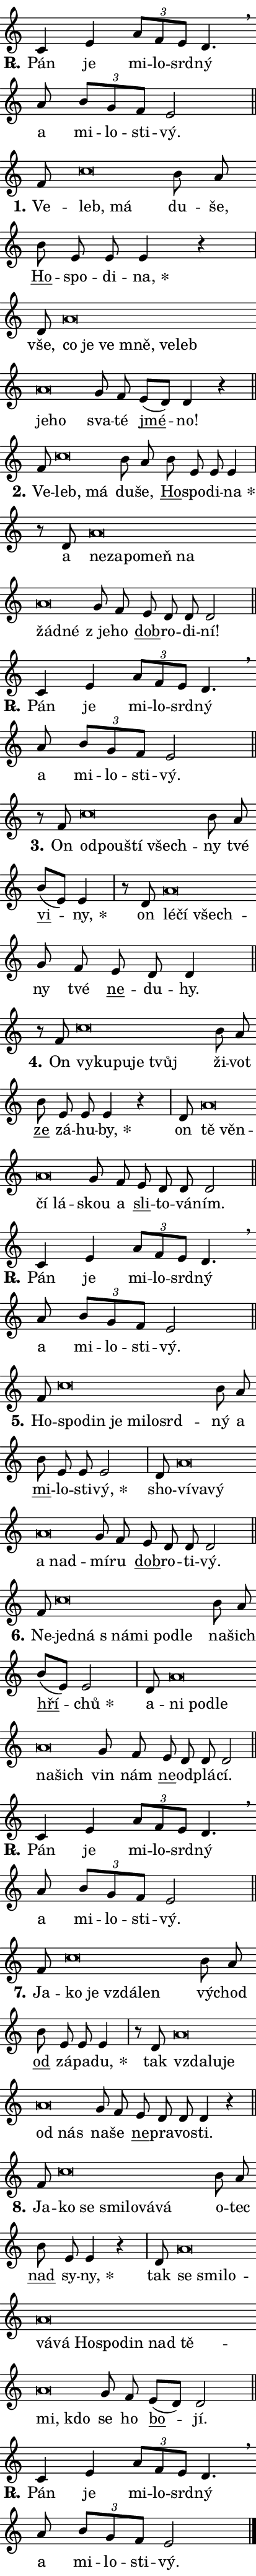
\version "2.22.1"
\header { tagline = "" }
\paper {
  indent = 0\cm
  top-margin = 0\cm
  right-margin = 0\cm
  bottom-margin = 0\cm
  left-margin = 0\cm
  paper-width = 7\cm
  page-breaking = #ly:one-page-breaking
  system-system-spacing.basic-distance = #11
  score-system-spacing.basic-distance = #11.3
  ragged-last = ##f
}


%% Author: Thomas Morley
%% https://lists.gnu.org/archive/html/lilypond-user/2020-05/msg00002.html
#(define (line-position grob)
"Returns position of @var[grob} in current system:
   @code{'start}, if at first time-step
   @code{'end}, if at last time-step
   @code{'middle} otherwise
"
  (let* ((col (ly:item-get-column grob))
         (ln (ly:grob-object col 'left-neighbor))
         (rn (ly:grob-object col 'right-neighbor))
         (col-to-check-left (if (ly:grob? ln) ln col))
         (col-to-check-right (if (ly:grob? rn) rn col))
         (break-dir-left
           (and
             (ly:grob-property col-to-check-left 'non-musical #f)
             (ly:item-break-dir col-to-check-left)))
         (break-dir-right
           (and
             (ly:grob-property col-to-check-right 'non-musical #f)
             (ly:item-break-dir col-to-check-right))))
        (cond ((eqv? 1 break-dir-left) 'start)
              ((eqv? -1 break-dir-right) 'end)
              (else 'middle))))

#(define (tranparent-at-line-position vctor)
  (lambda (grob)
  "Relying on @code{line-position} select the relevant enry from @var{vctor}.
Used to determine transparency,"
    (case (line-position grob)
      ((end) (not (vector-ref vctor 0)))
      ((middle) (not (vector-ref vctor 1)))
      ((start) (not (vector-ref vctor 2))))))

noteHeadBreakVisibility =
#(define-music-function (break-visibility)(vector?)
"Makes @code{NoteHead}s transparent relying on @var{break-visibility}"
#{
  \override NoteHead.transparent =
    #(tranparent-at-line-position break-visibility)
#})

#(define delete-ledgers-for-transparent-note-heads
  (lambda (grob)
    "Reads whether a @code{NoteHead} is transparent.
If so this @code{NoteHead} is removed from @code{'note-heads} from
@var{grob}, which is supposed to be @code{LedgerLineSpanner}.
As a result ledgers are not printed for this @code{NoteHead}"
    (let* ((nhds-array (ly:grob-object grob 'note-heads))
           (nhds-list
             (if (ly:grob-array? nhds-array)
                 (ly:grob-array->list nhds-array)
                 '()))
           ;; Relies on the transparent-property being done before
           ;; Staff.LedgerLineSpanner.after-line-breaking is executed.
           ;; This is fragile ...
           (to-keep
             (remove
               (lambda (nhd)
                 (ly:grob-property nhd 'transparent #f))
               nhds-list)))
      ;; TODO find a better method to iterate over grob-arrays, similiar
      ;; to filter/remove etc for lists
      ;; For now rebuilt from scratch
      (set! (ly:grob-object grob 'note-heads)  '())
      (for-each
        (lambda (nhd)
          (ly:pointer-group-interface::add-grob grob 'note-heads nhd))
        to-keep))))

hideNotes = {
  \noteHeadBreakVisibility #begin-of-line-visible
}
unHideNotes = {
  \noteHeadBreakVisibility #all-visible
}

% work-around for resetting accidentals
% https://lilypond.org/doc/v2.23/Documentation/notation/displaying-rhythms#unmetered-music
cadenzaMeasure = {
  \cadenzaOff
  \partial 1024 s1024
  \cadenzaOn
}

#(define-markup-command (accent layout props text) (markup?)
  "Underline accented syllable"
  (interpret-markup layout props
    #{\markup \override #'(offset . 4.3) \underline { #text }#}))

responsum = \markup \concat {
  "R" \hspace #-1.05 \path #0.1 #'((moveto 0 0.07) (lineto 0.9 0.8)) \hspace #0.05 "."
}

\layout {
    \context {
        \Staff
        \remove "Time_signature_engraver"
        \override LedgerLineSpanner.after-line-breaking = #delete-ledgers-for-transparent-note-heads
    }
    \context {
        \Voice {
            \override NoteHead.output-attributes = #'((class . "notehead"))
            \override Hairpin.height = #0.55
        }
    }
    \context {
        \Lyrics {
            \override StanzaNumber.output-attributes = #'((class . "stanzanumber"))
            \override LyricSpace.minimum-distance = #0.9
            \override LyricText.font-name = #"TeX Gyre Schola"
            \override LyricText.font-size = 1
            \override StanzaNumber.font-name = #"TeX Gyre Schola Bold"
            \override StanzaNumber.font-size = 1
        }
    }
}

% magnetic-lyrics.ily
%
%   written by
%     Jean Abou Samra <jean@abou-samra.fr>
%     Werner Lemberg <wl@gnu.org>
%
%   adapted by
%     Jiri Hon <jiri.hon@gmail.com>
%
% Version 2022-Apr-15

% https://www.mail-archive.com/lilypond-user@gnu.org/msg149350.html

#(define (Left_hyphen_pointer_engraver context)
   "Collect syllable-hyphen-syllable occurrences in lyrics and store
them in properties.  This engraver only looks to the left.  For
example, if the lyrics input is @code{foo -- bar}, it does the
following.

@itemize @bullet
@item
Set the @code{text} property of the @code{LyricHyphen} grob between
@q{foo} and @q{bar} to @code{foo}.

@item
Set the @code{left-hyphen} property of the @code{LyricText} grob with
text @q{foo} to the @code{LyricHyphen} grob between @q{foo} and
@q{bar}.
@end itemize

Use this auxiliary engraver in combination with the
@code{lyric-@/text::@/apply-@/magnetic-@/offset!} hook."
   (let ((hyphen #f)
         (text #f))
     (make-engraver
      (acknowledgers
       ((lyric-syllable-interface engraver grob source-engraver)
        (set! text grob)))
      (end-acknowledgers
       ((lyric-hyphen-interface engraver grob source-engraver)
        ;(when (not (grob::has-interface grob 'lyric-space-interface))
          (set! hyphen grob)));)
      ((stop-translation-timestep engraver)
       (when (and text hyphen)
         (ly:grob-set-object! text 'left-hyphen hyphen))
       (set! text #f)
       (set! hyphen #f)))))

#(define (lyric-text::apply-magnetic-offset! grob)
   "If the space between two syllables is less than the value in
property @code{LyricText@/.details@/.squash-threshold}, move the right
syllable to the left so that it gets concatenated with the left
syllable.

Use this function as a hook for
@code{LyricText@/.after-@/line-@/breaking} if the
@code{Left_@/hyphen_@/pointer_@/engraver} is active."
   (let ((hyphen (ly:grob-object grob 'left-hyphen #f)))
     (when hyphen
       (let ((left-text (ly:spanner-bound hyphen LEFT)))
         (when (grob::has-interface left-text 'lyric-syllable-interface)
           (let* ((common (ly:grob-common-refpoint grob left-text X))
                  (this-x-ext (ly:grob-extent grob common X))
                  (left-x-ext
                   (begin
                     ;; Trigger magnetism for left-text.
                     (ly:grob-property left-text 'after-line-breaking)
                     (ly:grob-extent left-text common X)))
                  ;; `delta` is the gap width between two syllables.
                  (delta (- (interval-start this-x-ext)
                            (interval-end left-x-ext)))
                  (details (ly:grob-property grob 'details))
                  (threshold (assoc-get 'squash-threshold details 0.2)))
             (when (< delta threshold)
               (let* (;; We have to manipulate the input text so that
                      ;; ligatures crossing syllable boundaries are not
                      ;; disabled.  For languages based on the Latin
                      ;; script this is essentially a beautification.
                      ;; However, for non-Western scripts it can be a
                      ;; necessity.
                      (lt (ly:grob-property left-text 'text))
                      (rt (ly:grob-property grob 'text))
                      (is-space (grob::has-interface hyphen 'lyric-space-interface))
                      (space (if is-space " " ""))
                      (space-markup (grob-interpret-markup grob " "))
                      (space-size (interval-length (ly:stencil-extent space-markup X)))
                      (extra-delta (if is-space space-size 0))
                      ;; Append new syllable.
                      (ltrt-space (if (and (string? lt) (string? rt))
                                (string-append lt space rt)
                                (make-concat-markup (list lt space rt))))
                      ;; Right-align `ltrt` to the right side.
                      (ltrt-space-markup (grob-interpret-markup
                               grob
                               (make-translate-markup
                                (cons (interval-length this-x-ext) 0)
                                (make-right-align-markup ltrt-space)))))
                 (begin
                   ;; Don't print `left-text`.
                   (ly:grob-set-property! left-text 'stencil #f)
                   ;; Set text and stencil (which holds all collected
                   ;; syllables so far) and shift it to the left.
                   (ly:grob-set-property! grob 'text ltrt-space)
                   (ly:grob-set-property! grob 'stencil ltrt-space-markup)
                   (ly:grob-translate-axis! grob (- (- delta extra-delta)) X))))))))))


#(define (lyric-hyphen::displace-bounds-first grob)
   ;; Make very sure this callback isn't triggered too early.
   (let ((left (ly:spanner-bound grob LEFT))
         (right (ly:spanner-bound grob RIGHT)))
     (ly:grob-property left 'after-line-breaking)
     (ly:grob-property right 'after-line-breaking)
     (ly:lyric-hyphen::print grob)))

squashThreshold = #0.4

\layout {
  \context {
    \Lyrics
    \consists #Left_hyphen_pointer_engraver
    \override LyricText.after-line-breaking =
      #lyric-text::apply-magnetic-offset!
    \override LyricHyphen.stencil = #lyric-hyphen::displace-bounds-first
    \override LyricText.details.squash-threshold = \squashThreshold
    \override LyricHyphen.minimum-distance = 0
    \override LyricHyphen.minimum-length = \squashThreshold
  }
}

squash = \override LyricText.details.squash-threshold = 9999
unSquash = \override LyricText.details.squash-threshold = \squashThreshold

left = \override LyricText.self-alignment-X = #LEFT
unLeft = \revert LyricText.self-alignment-X

starOffset = #(lambda (grob) 
                (let ((x_offset (ly:self-alignment-interface::aligned-on-x-parent grob)))
                  (if (= x_offset 0) 0 (+ x_offset 1.2))))

star = #(define-music-function (syllable)(string?)
"Append star separator at the end of a syllable"
#{
  \once \override LyricText.X-offset = #starOffset
  \lyricmode { \markup {
    #syllable
    \override #'((font-name . "TeX Gyre Schola Bold")) \hspace #0.2 \lower #0.65 \larger "*"
  } }
#})

starAccent = #(define-music-function (syllable)(string?)
"Append star separator at the end of a syllable and make accent"
#{
  \once \override LyricText.X-offset = #starOffset
  \lyricmode { \markup {
    \accent #syllable
    \override #'((font-name . "TeX Gyre Schola Bold")) \hspace #0.2 \lower #0.65 \larger "*"
  } }
#})

breath = #(define-music-function (syllable)(string?)
"Append breathing indicator at the end of a syllable"
#{
  \lyricmode { \markup { #syllable "+" } }
#})

optionalBreath = #(define-music-function (syllable)(string?)
"Append optional breathing indicator at the end of a syllable"
#{
  \lyricmode { \markup { #syllable "(+)" } }
#})


\score {
    <<
        \new Voice = "melody" { \cadenzaOn \key c \major \relative { c'4 e \tuplet 3/2 { a8[ f e] } d4. \breathe \bar "" a'8 \tuplet 3/2 { b[ g f] } e2 \cadenzaMeasure \bar "||" \break } }
        \new Lyrics \lyricsto "melody" { \lyricmode { \set stanza = \responsum
Pán je mi -- lo -- srd -- ný a mi -- lo -- sti -- vý. } }
    >>
    \layout {}
}

\score {
    <<
        \new Voice = "melody" { \cadenzaOn \key c \major \relative { f'8 c'\breve*1/16 \hideNotes \breve*1/16 \bar "" \unHideNotes b8 a \bar "" b e, e e4 r \cadenzaMeasure \bar "|" d8 a'\breve*1/16 \hideNotes \breve*1/16 \bar "" \breve*1/16 \bar "" \breve*1/16 \bar "" \breve*1/16 \bar "" \breve*1/16 \bar "" \breve*1/16 \breve*1/16 \bar "" \unHideNotes g8 f \bar "" e[( d)] d4 r \cadenzaMeasure \bar "||" \break } }
        \new Lyrics \lyricsto "melody" { \lyricmode { \set stanza = "1."
Ve -- \left leb, \squash má \unLeft \unSquash du -- še, \markup \accent Ho -- spo -- di -- \star na, vše, \left co \squash je ve mně, ve -- leb je -- ho \unLeft \unSquash sva -- té \markup \accent jmé -- no! } }
    >>
    \layout {}
}

\score {
    <<
        \new Voice = "melody" { \cadenzaOn \key c \major \relative { f'8 c'\breve*1/16 \hideNotes \breve*1/16 \bar "" \unHideNotes b8 a \bar "" b e, e e4 \cadenzaMeasure \bar "|" r8 d8 a'\breve*1/16 \hideNotes \breve*1/16 \bar "" \breve*1/16 \bar "" \breve*1/16 \bar "" \breve*1/16 \bar "" \breve*1/16 \breve*1/16 \bar "" \unHideNotes g8 f \bar "" e d d d2 \cadenzaMeasure \bar "||" \break } }
        \new Lyrics \lyricsto "melody" { \lyricmode { \set stanza = "2."
Ve -- \left leb, \squash má \unLeft \unSquash du -- še, \markup \accent Ho -- spo -- di -- \star na a \left ne -- \squash za -- po -- meň na žád -- né \unLeft \unSquash "z je" -- ho \markup \accent dob -- ro -- di -- ní! } }
    >>
    \layout {}
}

\score {
    <<
        \new Voice = "melody" { \cadenzaOn \key c \major \relative { c'4 e \tuplet 3/2 { a8[ f e] } d4. \breathe \bar "" a'8 \tuplet 3/2 { b[ g f] } e2 \cadenzaMeasure \bar "||" \break } }
        \new Lyrics \lyricsto "melody" { \lyricmode { \set stanza = \responsum
Pán je mi -- lo -- srd -- ný a mi -- lo -- sti -- vý. } }
    >>
    \layout {}
}

\score {
    <<
        \new Voice = "melody" { \cadenzaOn \key c \major \relative { r8 f'8 c'\breve*1/16 \hideNotes \breve*1/16 \bar "" \breve*1/16 \breve*1/16 \bar "" \unHideNotes b8 a \bar "" b[( e,)] e4 \cadenzaMeasure \bar "|" r8 d8 a'\breve*1/16 \hideNotes \breve*1/16 \breve*1/16 \bar "" \unHideNotes g8 f \bar "" e d d4 \cadenzaMeasure \bar "||" \break } }
        \new Lyrics \lyricsto "melody" { \lyricmode { \set stanza = "3."
On \left od -- \squash pou -- ští všech -- \unLeft \unSquash ny tvé \markup \accent vi -- \star ny, on \left lé -- \squash čí všech -- \unLeft \unSquash ny tvé \markup \accent ne -- du -- hy. } }
    >>
    \layout {}
}

\score {
    <<
        \new Voice = "melody" { \cadenzaOn \key c \major \relative { r8 f'8 c'\breve*1/16 \hideNotes \breve*1/16 \bar "" \breve*1/16 \bar "" \breve*1/16 \breve*1/16 \bar "" \unHideNotes b8 a \bar "" b e, e e4 r \cadenzaMeasure \bar "|" d8 a'\breve*1/16 \hideNotes \breve*1/16 \bar "" \breve*1/16 \breve*1/16 \bar "" \unHideNotes g8 f \bar "" e d d d2 \cadenzaMeasure \bar "||" \break } }
        \new Lyrics \lyricsto "melody" { \lyricmode { \set stanza = "4."
On \left vy -- \squash ku -- pu -- je tvůj \unLeft \unSquash ži -- vot \markup \accent ze zá -- hu -- \star by, on \left tě \squash věn -- čí lá -- \unLeft \unSquash skou a \markup \accent sli -- to -- vá -- ním. } }
    >>
    \layout {}
}

\score {
    <<
        \new Voice = "melody" { \cadenzaOn \key c \major \relative { c'4 e \tuplet 3/2 { a8[ f e] } d4. \breathe \bar "" a'8 \tuplet 3/2 { b[ g f] } e2 \cadenzaMeasure \bar "||" \break } }
        \new Lyrics \lyricsto "melody" { \lyricmode { \set stanza = \responsum
Pán je mi -- lo -- srd -- ný a mi -- lo -- sti -- vý. } }
    >>
    \layout {}
}

\score {
    <<
        \new Voice = "melody" { \cadenzaOn \key c \major \relative { f'8 c'\breve*1/16 \hideNotes \breve*1/16 \bar "" \breve*1/16 \bar "" \breve*1/16 \bar "" \breve*1/16 \breve*1/16 \bar "" \unHideNotes b8 a \bar "" b e, e e2 \cadenzaMeasure \bar "|" d8 a'\breve*1/16 \hideNotes \breve*1/16 \bar "" \breve*1/16 \bar "" \breve*1/16 \breve*1/16 \bar "" \unHideNotes g8 f \bar "" e d d d2 \cadenzaMeasure \bar "||" \break } }
        \new Lyrics \lyricsto "melody" { \lyricmode { \set stanza = "5."
Ho -- \left spo -- \squash din je mi -- lo -- srd -- \unLeft \unSquash ný a \markup \accent mi -- lo -- sti -- \star vý, sho -- \left ví -- \squash va -- vý a nad -- \unLeft \unSquash mí -- ru \markup \accent dob -- ro -- ti -- vý. } }
    >>
    \layout {}
}

\score {
    <<
        \new Voice = "melody" { \cadenzaOn \key c \major \relative { f'8 c'\breve*1/16 \hideNotes \breve*1/16 \bar "" \breve*1/16 \bar "" \breve*1/16 \bar "" \breve*1/16 \breve*1/16 \bar "" \unHideNotes b8 a \bar "" b[( e,)] e2 \cadenzaMeasure \bar "|" d8 a'\breve*1/16 \hideNotes \breve*1/16 \bar "" \breve*1/16 \bar "" \breve*1/16 \breve*1/16 \bar "" \unHideNotes g8 f \bar "" e d d d2 \cadenzaMeasure \bar "||" \break } }
        \new Lyrics \lyricsto "melody" { \lyricmode { \set stanza = "6."
Ne -- \left jed -- \squash ná "s ná" -- mi po -- dle \unLeft \unSquash na -- šich \markup \accent hří -- \star chů a -- \left ni \squash po -- dle na -- šich \unLeft \unSquash vin nám \markup \accent ne -- od -- plá -- cí. } }
    >>
    \layout {}
}

\score {
    <<
        \new Voice = "melody" { \cadenzaOn \key c \major \relative { c'4 e \tuplet 3/2 { a8[ f e] } d4. \breathe \bar "" a'8 \tuplet 3/2 { b[ g f] } e2 \cadenzaMeasure \bar "||" \break } }
        \new Lyrics \lyricsto "melody" { \lyricmode { \set stanza = \responsum
Pán je mi -- lo -- srd -- ný a mi -- lo -- sti -- vý. } }
    >>
    \layout {}
}

\score {
    <<
        \new Voice = "melody" { \cadenzaOn \key c \major \relative { f'8 c'\breve*1/16 \hideNotes \breve*1/16 \bar "" \breve*1/16 \breve*1/16 \bar "" \unHideNotes b8 a \bar "" b e, e e4 \cadenzaMeasure \bar "|" r8 d8 a'\breve*1/16 \hideNotes \breve*1/16 \bar "" \breve*1/16 \bar "" \breve*1/16 \breve*1/16 \bar "" \unHideNotes g8 f \bar "" e d d d4 r \cadenzaMeasure \bar "||" \break } }
        \new Lyrics \lyricsto "melody" { \lyricmode { \set stanza = "7."
Ja -- \left ko \squash je vzdá -- len \unLeft \unSquash vý -- chod \markup \accent od zá -- pa -- \star du, tak \left vzda -- \squash lu -- je od nás \unLeft \unSquash na -- še \markup \accent ne -- pra -- vo -- sti. } }
    >>
    \layout {}
}

\score {
    <<
        \new Voice = "melody" { \cadenzaOn \key c \major \relative { f'8 c'\breve*1/16 \hideNotes \breve*1/16 \bar "" \breve*1/16 \bar "" \breve*1/16 \bar "" \breve*1/16 \breve*1/16 \bar "" \unHideNotes b8 a \bar "" b e, e4 r \cadenzaMeasure \bar "|" d8 a'\breve*1/16 \hideNotes \breve*1/16 \bar "" \breve*1/16 \bar "" \breve*1/16 \bar "" \breve*1/16 \bar "" \breve*1/16 \bar "" \breve*1/16 \bar "" \breve*1/16 \bar "" \breve*1/16 \bar "" \breve*1/16 \bar "" \breve*1/16 \breve*1/16 \bar "" \unHideNotes g8 f \bar "" e[( d)] d2 \cadenzaMeasure \bar "||" \break } }
        \new Lyrics \lyricsto "melody" { \lyricmode { \set stanza = "8."
Ja -- \left ko \squash se smi -- lo -- vá -- vá \unLeft \unSquash o -- tec \markup \accent nad sy -- \star ny, tak \left se \squash smi -- lo -- vá -- vá Ho -- spo -- din nad tě -- mi, kdo \unLeft \unSquash se ho \markup \accent bo -- jí. } }
    >>
    \layout {}
}

\score {
    <<
        \new Voice = "melody" { \cadenzaOn \key c \major \relative { c'4 e \tuplet 3/2 { a8[ f e] } d4. \breathe \bar "" a'8 \tuplet 3/2 { b[ g f] } e2 \cadenzaMeasure \bar "||" \break } \bar "|." }
        \new Lyrics \lyricsto "melody" { \lyricmode { \set stanza = \responsum
Pán je mi -- lo -- srd -- ný a mi -- lo -- sti -- vý. } }
    >>
    \layout {}
}
